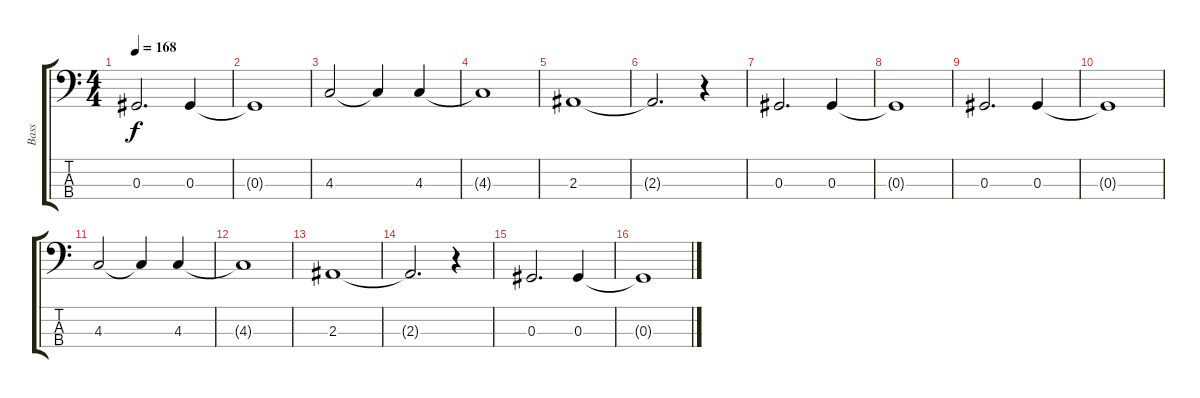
\track ("Bass" "Bass") {instrument electricbassfinger}
\staff {score tabs}
\tuning (Gb2 Db2 Ab1 Eb1) {hide}
\ts (4 4)
\tempo 168
\clef f4
\ks c
0.3.2{d dy f} 0.3.4 |
0.3{t}.1 |
4.3.2 4.3{t}.4 4.3.4 |
4.3{t}.1 |
2.3.1 |
2.3{t}.2{d} r.4 |
0.3.2{d} 0.3.4 |
0.3{t}.1 |
0.3.2{d} 0.3.4 |
0.3{t}.1 |
4.3.2 4.3{t}.4 4.3.4 |
4.3{t}.1 |
2.3.1 |
2.3{t}.2{d} r.4 |
0.3.2{d} 0.3.4 |
0.3{t}.1
